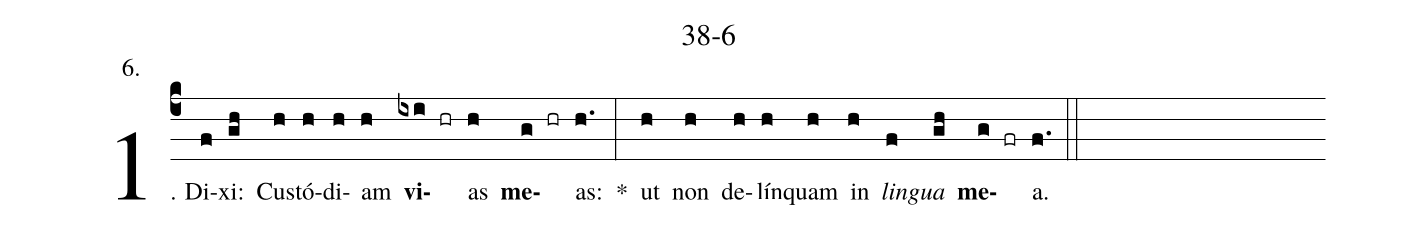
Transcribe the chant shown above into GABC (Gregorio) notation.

name: 38-6;
annotation: 6.;
%%
(c4)1. Di(f)xi:(gh) Cus(h)tó(h)di(h)am(h) <b>vi</b>(ixi hr)as(h) <b>me</b>(g hr)as:(h.) *(:) ut(h) non(h) de(h)lín(h)quam(h) in(h) <i>lin</i>(f)<i>gua</i>(gh) <b>me</b>(g fr)a.(f.) (::)
